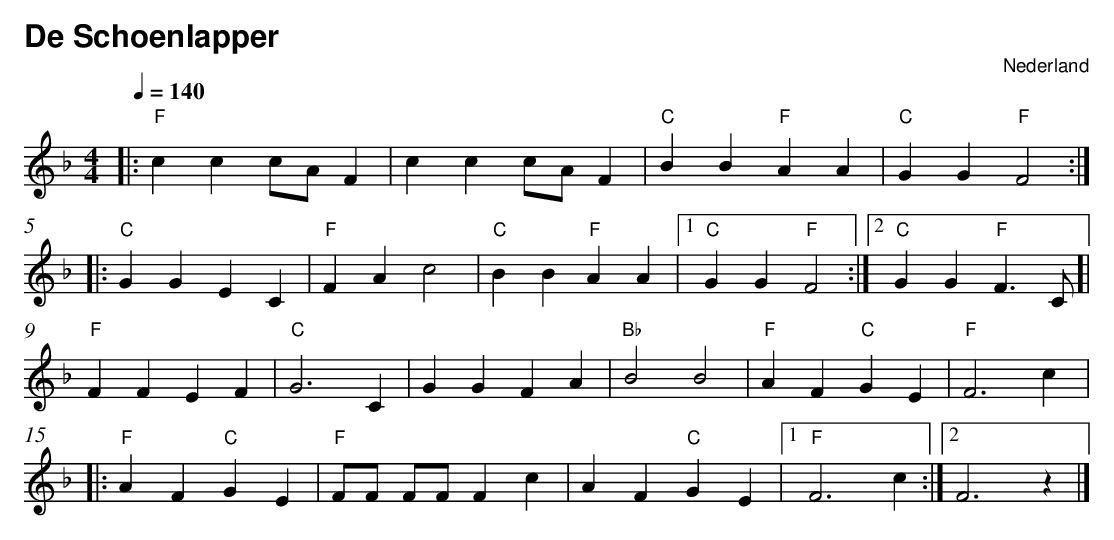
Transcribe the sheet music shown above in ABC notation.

X:1
T:De Schoenlapper
C: Nederland
L:1/4
M:4/4
Q:1/4=140
K:F
|:"F" ccc/A/F| ccc/A/F|"C"BB"F"AA|"C"GG"F"F2:|:$
"C"GGEC|"F"FAc2|"C"BB"F"AA|1"C"GG"F" F2:|2"C"GG "F"F>C]|$
"F"FFEF|"C"G3C|GGFA|"Bb"B2B2|"F"AF"C"GE| "F"F3c|:$
"F"AF"C"GE| "F"F/F/ F/F/ Fc| AF"C"GE|1"F"F3c:|2 2 F3z|]
